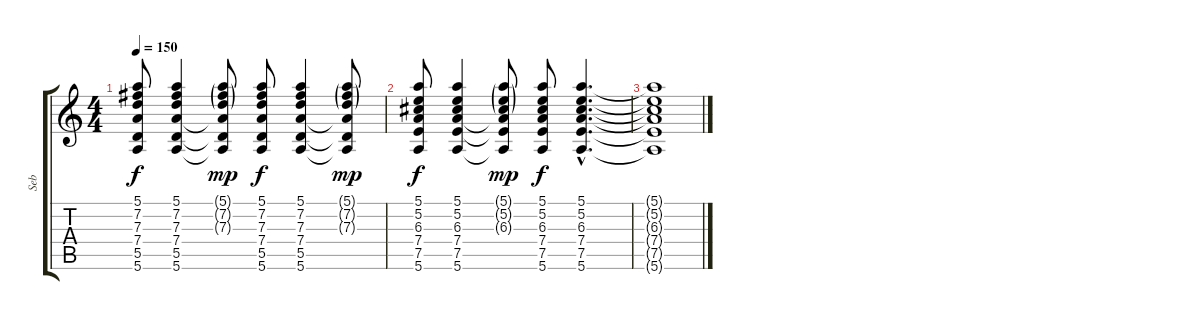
\track ("Seb" "Seb") {instrument acousticguitarnylon}
\staff {score tabs}
\tuning (E4 B3 G3 D3 A2 E2) {hide}
\ts (4 4)
\tempo 150
\clef g2
\ks c
(5.1 7.2 7.3 7.4 5.5 5.6).8{dy f} (5.1 7.2 7.3 7.4 5.5 5.6).4 (5.1{g} 7.2{g} 7.3{g} 7.4{t} 5.5{t} 5.6{t}).8{dy mp} (5.1 7.2 7.3 7.4 5.5 5.6).8{dy f} (5.1 7.2 7.3 7.4 5.5 5.6).4 (5.1{g} 7.2{g} 7.3{g} 7.4{t} 5.5{t} 5.6{t}).8{dy mp} |
(5.1 5.2 6.3 7.4 7.5 5.6).8{dy f} (5.1 5.2 6.3 7.4 7.5 5.6).4 (5.1{g} 5.2{g} 6.3{g} 7.4{t} 7.5{t} 5.6{t}).8{dy mp} (5.1 5.2 6.3 7.4 7.5 5.6).8{dy f} (5.1{hac} 5.2{hac} 6.3{hac} 7.4{hac} 7.5{hac} 5.6{hac}).4{d} |
(5.1{t} 5.2{t} 6.3{t} 7.4{t} 7.5{t} 5.6{t}).1
